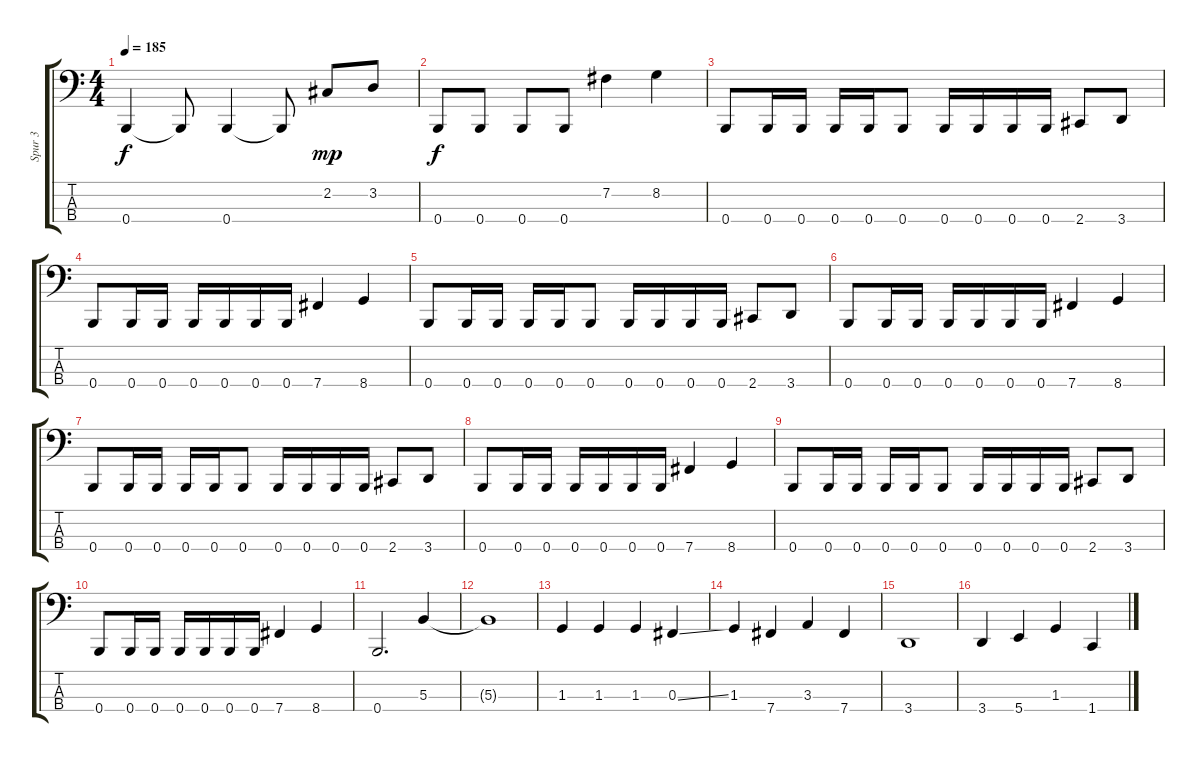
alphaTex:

\track ("Spur 3" "Spur 3") {instrument electricbasspick}
\staff {score tabs}
\tuning (E2 B1 Gb1 B0) {hide}
\ts (4 4)
\tempo 185
\clef f4
\ks c
0.4.4{dy f} 0.4{t}.8 0.4.4 0.4{t}.8 2.2.8{dy mp} 3.2.8 |
0.4.8{dy f} 0.4.8 0.4.8 0.4.8 7.2.4 8.2.4 |
0.4.8 0.4.16 0.4.16 0.4.16 0.4.16 0.4.8 0.4.16 0.4.16 0.4.16 0.4.16 2.4.8 3.4.8 |
0.4.8 0.4.16 0.4.16 0.4.16 0.4.16 0.4.16 0.4.16 7.4.4 8.4.4 |
0.4.8 0.4.16 0.4.16 0.4.16 0.4.16 0.4.8 0.4.16 0.4.16 0.4.16 0.4.16 2.4.8 3.4.8 |
0.4.8 0.4.16 0.4.16 0.4.16 0.4.16 0.4.16 0.4.16 7.4.4 8.4.4 |
0.4.8 0.4.16 0.4.16 0.4.16 0.4.16 0.4.8 0.4.16 0.4.16 0.4.16 0.4.16 2.4.8 3.4.8 |
0.4.8 0.4.16 0.4.16 0.4.16 0.4.16 0.4.16 0.4.16 7.4.4 8.4.4 |
0.4.8 0.4.16 0.4.16 0.4.16 0.4.16 0.4.8 0.4.16 0.4.16 0.4.16 0.4.16 2.4.8 3.4.8 |
0.4.8 0.4.16 0.4.16 0.4.16 0.4.16 0.4.16 0.4.16 7.4.4 8.4.4 |
0.4.2{d} 5.3.4 |
5.3{t}.1 |
1.3.4 1.3.4 1.3.4 0.3{ss}.4 |
1.3.4 7.4.4 3.3.4 7.4.4 |
3.4.1 |
3.4.4 5.4.4 1.3.4 1.4.4
